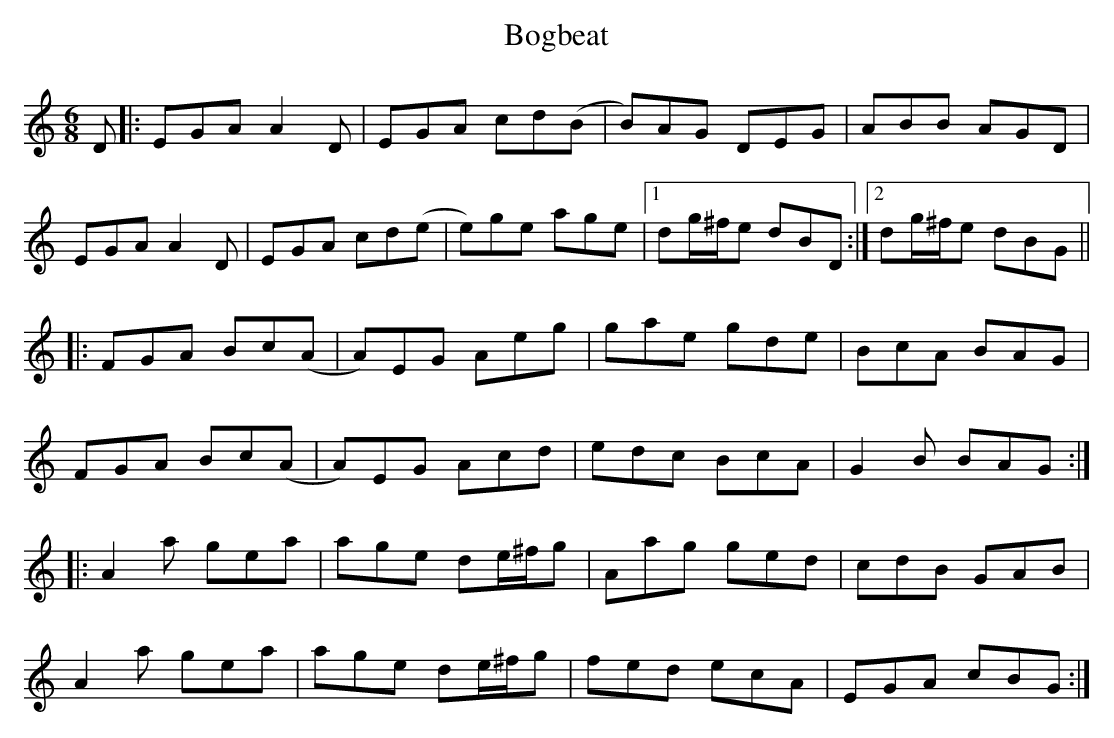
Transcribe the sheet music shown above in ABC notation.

X:1
T: Bogbeat
M: 6/8
L: 1/8
K: Amin
D |: EGA A2 D | EGA cd(B | B)AG DEG | ABB AGD |
EGA A2 D | EGA cd(e | e)ge age |1 dg/^f/e dBD :|2 dg/^f/e dBG||
|: FGA Bc(A | A)EG Aeg | gae gde | BcA BAG |
FGA Bc(A | A)EG Acd | edc BcA | G2 B BAG :|
|: A2 a gea | age de/^f/g | Aag ged | cdB GAB |
A2 a gea | age de/^f/g | fed ecA | EGA cBG :|
